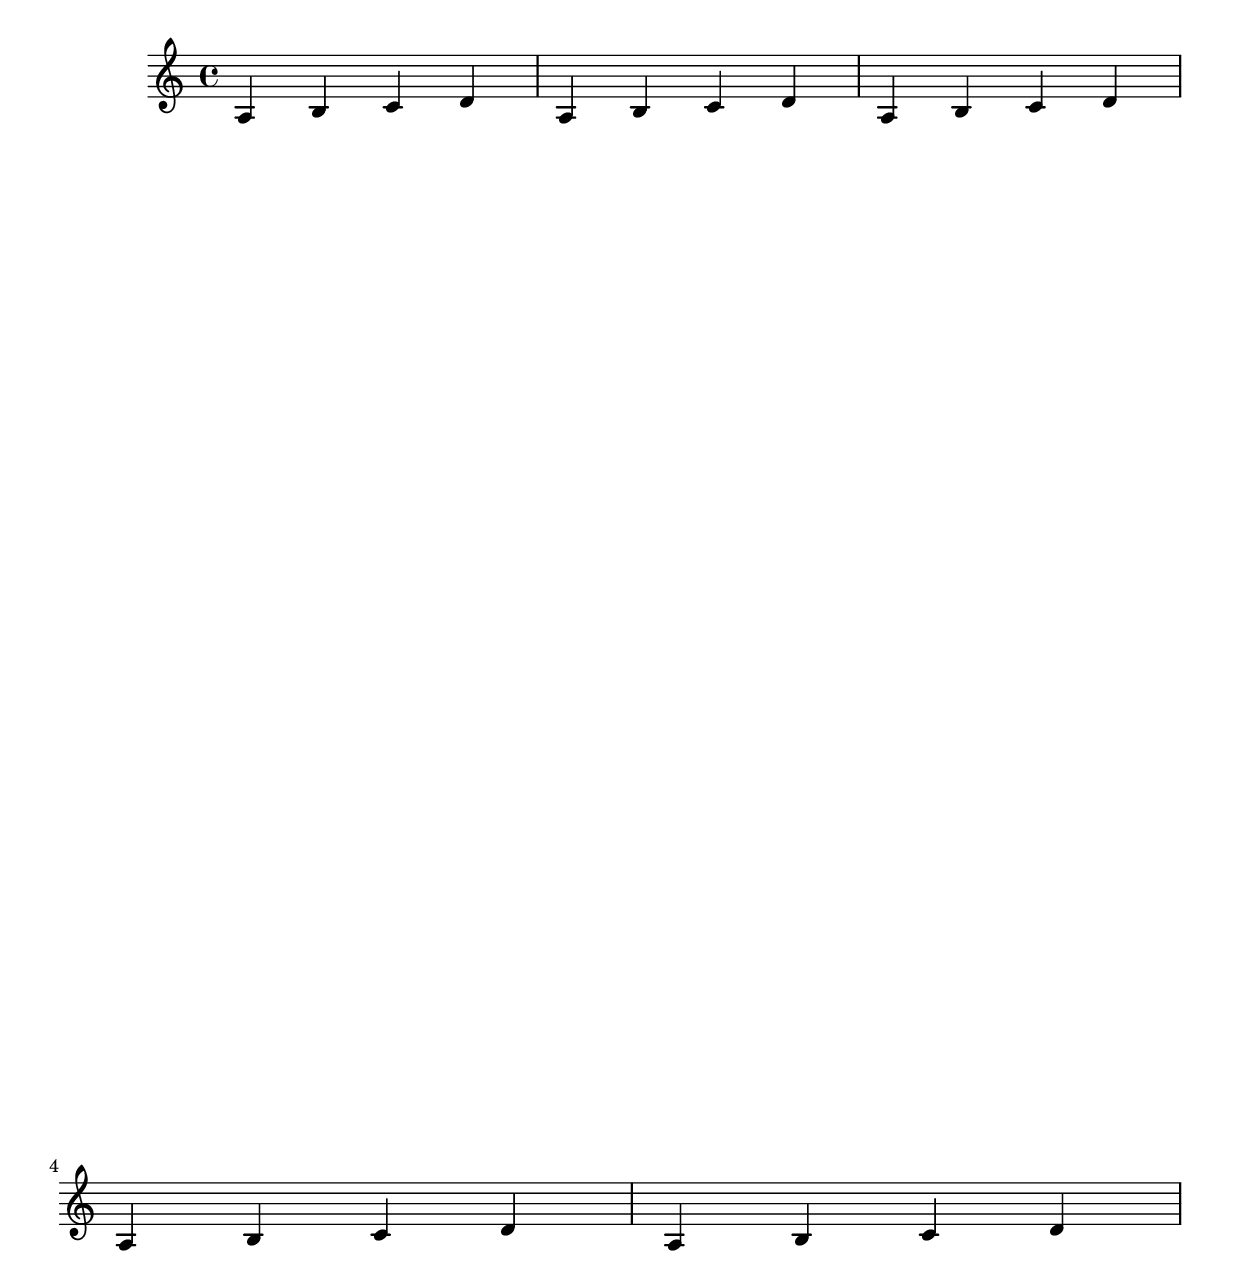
\version "2.9.13"

\header{
    texidoc="The optimal page breaker will stretch the
systems horizontally so that the vertical spacing will be
more acceptable. The page-spacing-weight parameter
controls the relative importance of vertical/horizontal
spacing.
"
}

\paper {
  #(define page-breaking ly:optimal-breaking)
  page-spacing-weight = #10
  ragged-last-bottom = ##f
}

\relative c' {
  \repeat unfold 5 {a b c d}
}


